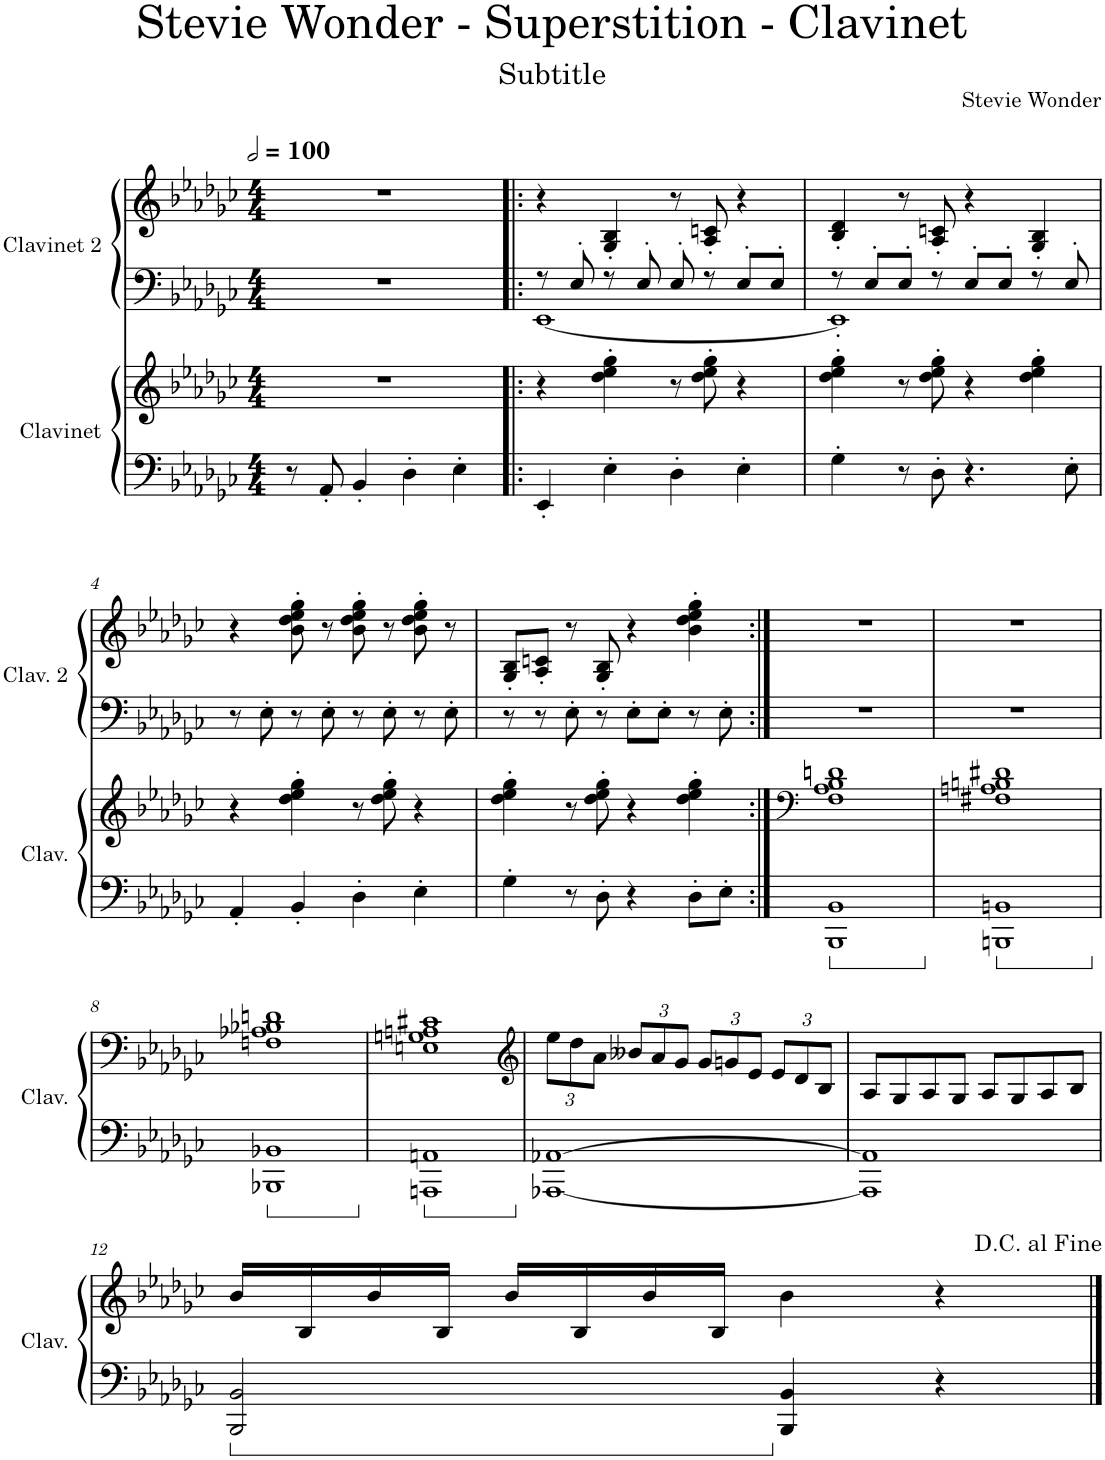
**kern	**kern	**kern	**kern
*part2	*part2	*part1	*part1
*staff4	*staff3	*staff2	*staff1
*I"Clavinet	*	*I"Clavinet 2	*
*I'Clav.	*	*I'Clav. 2	*
*clefF4	*clefG2	*clefF4	*clefG2
*k[b-e-a-d-g-c-]	*k[b-e-a-d-g-c-]	*k[b-e-a-d-g-c-]	*k[b-e-a-d-g-c-]
*M4/4	*M4/4	*M4/4	*M4/4
*MM200	*MM200	*MM200	*MM200
=1	=1	=1	=1
8r	1r	1r	1r
8AA-'/	.	.	.
4BB-'/	.	.	.
4D-'\	.	.	.
4E-'\	.	.	.
=2!|:	=2!|:	=2!|:	=2!|:
*	*	*^	*
4EE-'/	4r	8r	[1EE-	4r
.	.	8E-'/	.	.
4E-'\	4dd-\' 4ee-\' 4gg-\'	8r	.	4G-/' 4B-/'
.	.	8E-'/	.	.
4D-'\	8r	8E-'/	.	8r
.	8dd-\' 8ee-\' 8gg-\'	8r	.	8A-/' 8cn/'
4E-'\	4r	8E-'/L	.	4r
.	.	8E-'/J	.	.
=3	=3	=3	=3	=3
4G-'\	4dd-\' 4ee-\' 4gg-\'	8r	1EE-']	4B-/' 4d-/'
.	.	8E-'/L	.	.
8r	8r	8E-'/J	.	8r
8D-'\	8dd-\' 8ee-\' 8gg-\'	8r	.	8A-/' 8cn/'
4.r	4r	8E-'/L	.	4r
.	.	8E-'/J	.	.
.	4dd-\' 4ee-\' 4gg-\'	8r	.	4G-/' 4B-/'
8E-'\	.	8E-'/	.	.
*	*	*v	*v	*
!!LO:LB:g=z
=4	=4	=4	=4
4AA-'/	4r	8r	4r
.	.	8E-'\	.
4BB-'/	4dd-\' 4ee-\' 4gg-\'	8r	8b-\' 8dd-\' 8ee-\' 8gg-\'
.	.	8E-'\	8r
4D-'\	8r	8r	8b-\' 8dd-\' 8ee-\' 8gg-\'
.	8dd-\' 8ee-\' 8gg-\'	8E-'\	8r
4E-'\	4r	8r	8b-\' 8dd-\' 8ee-\' 8gg-\'
.	.	8E-'\	8r
=5	=5	=5	=5
4G-'\	4dd-\' 4ee-\' 4gg-\'	8r	8G-/' 8B-/'L
.	.	8r	8A-/' 8cn/'J
8r	8r	8E-'\	8r
8D-'\	8dd-\' 8ee-\' 8gg-\'	8r	8G-/' 8B-/'
4r	4r	8E-'\L	4r
.	.	8E-'\J	.
8D-'\L	4dd-\' 4ee-\' 4gg-\'	8r	4b-\' 4dd-\' 4ee-\' 4gg-\'
8E-'\J	.	8E-'\	.
=6:|!	=6:|!	=6:|!	=6:|!
*	*clefF4	*	*
1BBB- 1BB-	1F 1A- 1B- 1dn	1r	1r
=7	=7	=7	=7
1BBBn 1BBn	1F#X 1An 1Bn 1d#X	1r	1r
!!LO:LB:g=z
=8	=8	=8	=8
1BBB-X 1BB-X	1Fn 1A-X 1B-X 1dn	1r	1r
=9	=9	=9	=9
1AAAn 1AAn	1En 1Gn 1An 1c#X	1r	1r
=10	=10	=10	=10
*	*clefG2	*	*
*	*Xbrackettup	*	*
[1AAA-X [1AA-X	12ee-\L	1r	1r
.	12dd-\	.	.
.	12a-\J	.	.
.	12b--X/L	.	.
.	12a-/	.	.
.	12g-/J	.	.
.	12g-/L	.	.
.	12gn/	.	.
.	12e-/J	.	.
.	12e-/L	.	.
.	12d-/	.	.
.	12B-/J	.	.
=11	=11	=11	=11
1AAA-] 1AA-]	8A-/L	1r	1r
.	8G-/	.	.
.	8A-/	.	.
.	8G-/J	.	.
.	8A-/L	.	.
.	8G-/	.	.
.	8A-/	.	.
.	8B-/J	.	.
!!LO:LB:g=z
=12	=12	=12	=12
2BBB-/ 2BB-/	16b-/LL	1r	1r
.	16B-/	.	.
.	16b-/	.	.
.	16B-/JJ	.	.
.	16b-/LL	.	.
.	16B-/	.	.
.	16b-/	.	.
.	16B-/JJ	.	.
4BBB-/ 4BB-/	4b-\	.	.
4r	4r	.	.
==	==	==	==
*-	*-	*-	*-
